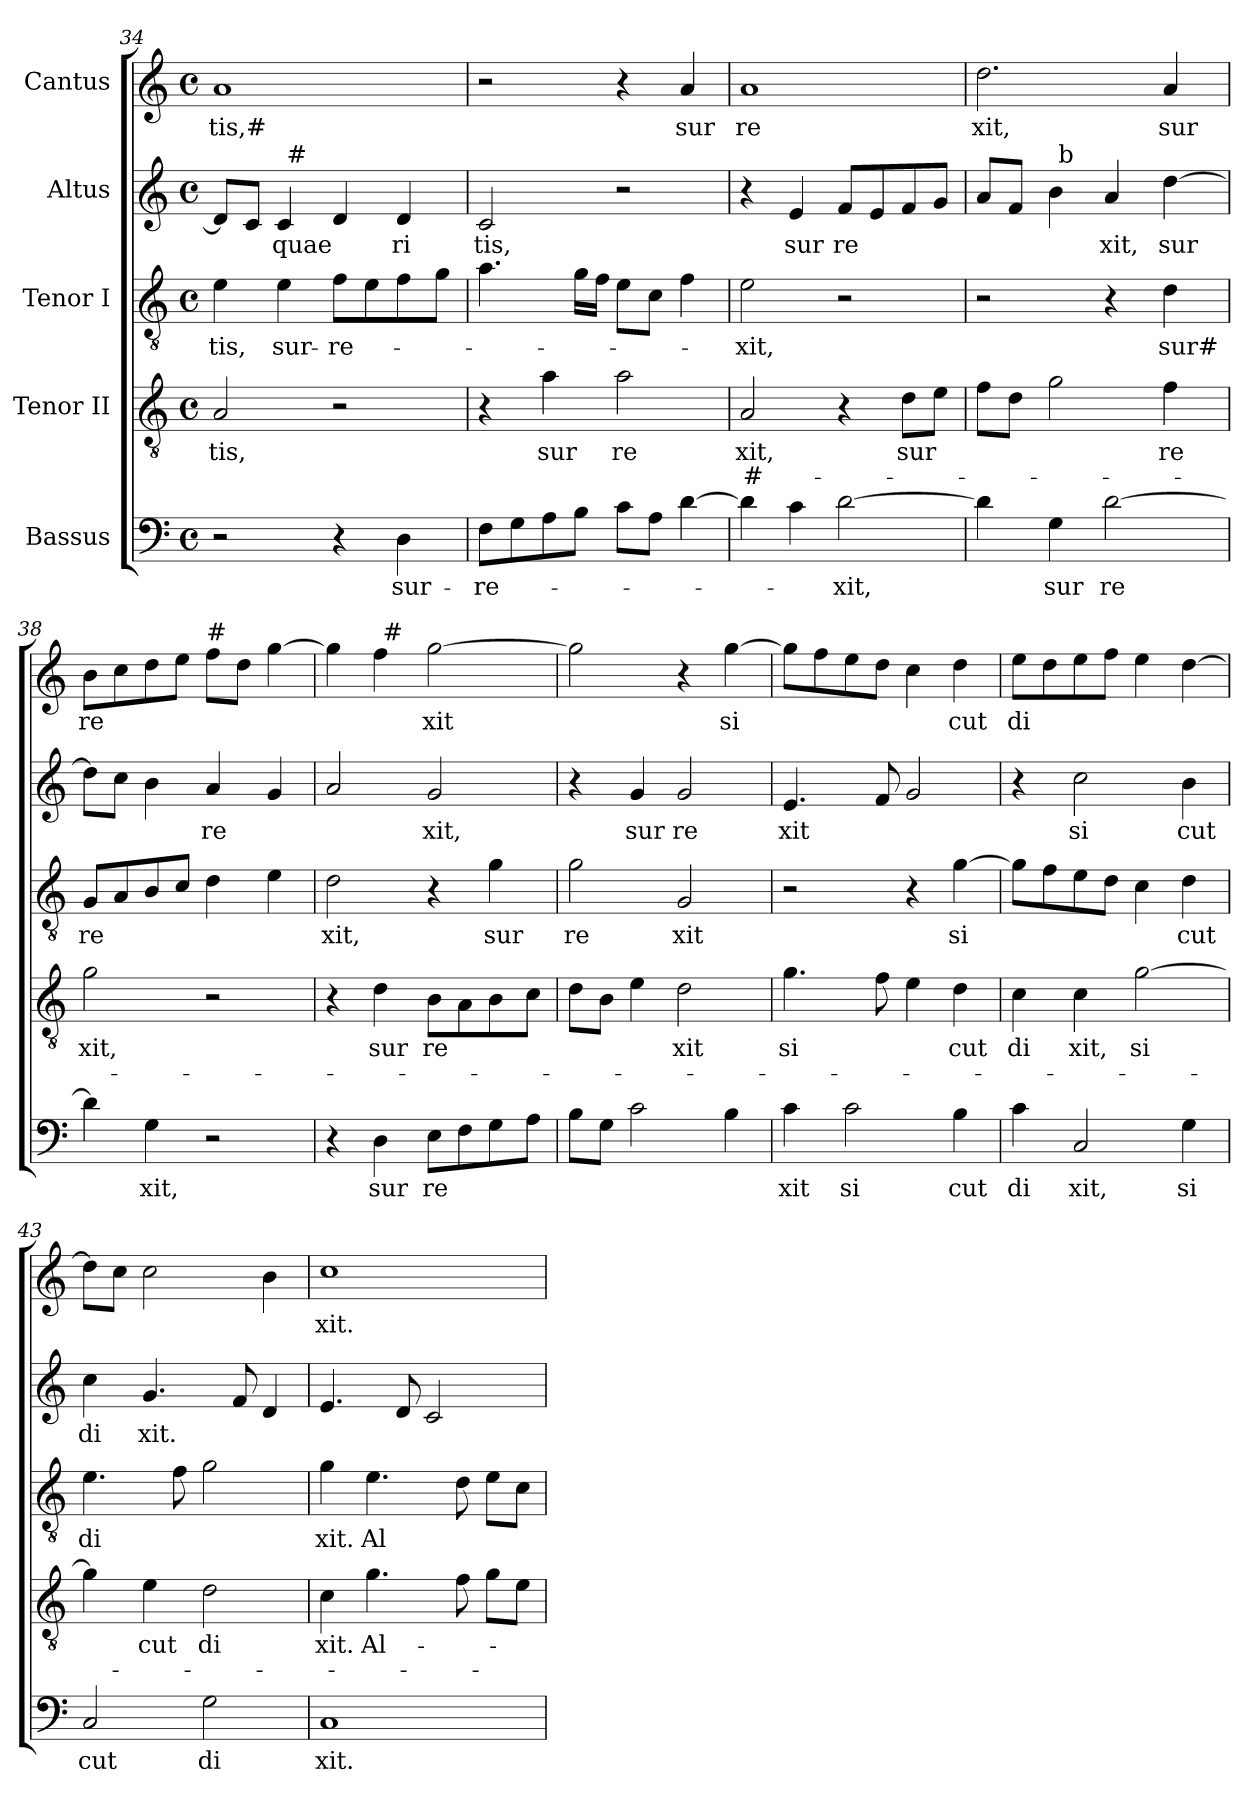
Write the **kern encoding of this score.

**kern	**text	**kern	**text	**text	**kern	**text	**kern	**text	**kern	**text
*part5	*part5	*part4	*part4	*part4	*part3	*part3	*part2	*part2	*part1	*part1
*staff5	*staff5	*staff4	*staff4	*staff4	*staff3	*staff3	*staff2	*staff2	*staff1	*staff1
*I"Bassus	*	*I"Tenor II	*	*	*I"Tenor I	*	*I"Altus	*	*I"Cantus	*
*clefF4	*	*clefGv2	*	*	*clefGv2	*	*clefG2	*	*clefG2	*
*M4/4	*	*M4/4	*	*	*M4/4	*	*M4/4	*	*M4/4	*
*met(c)	*	*met(c)	*	*	*met(c)	*	*met(c)	*	*met(c)	*
=34	=34	=34	=34	=34	=34	=34	=34	=34	=34	=34
!	!	!	!LO:LY:b:cj	!	!	!LO:LY:b:cj	!	!	!	!LO:LY:b:cj
*	*	*	*	*	*	*	*^	*	*	*
2r	.	2A/	tis,	.	4e\	-tis,	8d/L]	4ryy	.	1a	tis,#
.	.	.	.	.	.	.	8c/J	.	.	.	.
!	!	!	!	!	!	!LO:LY:b:cj	!	!	!LO:LY:b	!	!
.	.	.	.	.	4e\	sur-	4c/	64ryy	quae	.	.
!	!	!	!	!	!	!	!	!LO:TX:a:t=#	!	!	!
.	.	.	.	.	.	.	.	2ryy	.	.	.
!	!	!	!	!	!	!LO:LY:b:cj	!	!	!	!	!
4r	.	2r	.	.	8f\L	-re-	4d/	.	.	.	.
.	.	.	.	.	8e\	.	.	.	.	.	.
!	!LO:LY:b:cj	!	!	!	!	!	!	!	!LO:LY:b:cj	!	!
4D\	sur-	.	.	.	8f\	.	4d/	.	ri	.	.
.	.	.	.	.	.	.	.	8...ryy	.	.	.
.	.	.	.	.	8g\J	.	.	.	.	.	.
=35	=35	=35	=35	=35	=35	=35	=35	=35	=35	=35	=35
!	!LO:LY:b:cj	!	!	!	!	!	!	!	!LO:LY:b:cj	!	!
*	*	*	*	*	*	*	*v	*v	*	*	*
8F\L	-re-	4r	.	.	4.a\	.	2c/	tis,	2r	.
8G\	.	.	.	.	.	.	.	.	.	.
!	!	!	!LO:LY:b:cj	!	!	!	!	!	!	!
8A\	.	4a\	sur	.	.	.	.	.	.	.
8B\J	.	.	.	.	16g\L	.	.	.	.	.
.	.	.	.	.	16f\J	.	.	.	.	.
!	!	!	!LO:LY:b:cj	!	!	!	!	!	!	!
8c\L	.	2a\	re	.	8e\L	.	2r	.	4r	.
8A\J	.	.	.	.	8c\J	.	.	.	.	.
!	!	!	!	!	!	!	!	!	!	!LO:LY:b:cj
[>4d\	.	.	.	.	4f\	.	.	.	4a/	sur
=36	=36	=36	=36	=36	=36	=36	=36	=36	=36	=36
!	!	!	!LO:LY:b:cj	!LO:LY:b	!	!LO:LY:b:cj	!	!	!	!LO:LY:b:cj
4d\]	.	2A/	xit,	#-	2e\	-xit,	4r	.	1a	re
!	!	!	!	!	!	!	!	!LO:LY:b:cj	!	!
4c\	.	.	.	.	.	.	4e/	sur	.	.
!	!LO:LY:b	!	!	!	!	!	!	!LO:LY:b:cj	!	!
[>2d\	-xit,	4r	.	.	2r	.	8f/L	re	.	.
.	.	.	.	.	.	.	8e/	.	.	.
!	!	!	!LO:LY:b	!	!	!	!	!	!	!
.	.	8d\L	-sur	.	.	.	8f/	.	.	.
.	.	8e\J	.	.	.	.	8g/J	.	.	.
!!LO:LB:g=z
=37	=37	=37	=37	=37	=37	=37	=37	=37	=37	=37
!	!	!	!	!	!	!	!	!	!	!LO:LY:b:cj
*	*	*^	*	*	*	*	*^	*	*	*
4d\]	.	8f\L	8..ryy	.	.	2r	.	8a/L	4ryy	.	2.dd\	xit,
.	.	8d\J	.	.	.	.	.	8f/J	.	.	.	.
.	.	.	2ryy	.	.	.	.	.	.	.	.	.
!	!LO:LY:b:cj	!	!	!	!	!	!	!	!	!	!	!
4G\	sur	2g\	.	.	.	.	.	4b\	64ryy	.	.	.
!	!	!	!	!	!	!	!	!	!LO:TX:a:t=b	!	!	!
.	.	.	.	.	.	.	.	.	2ryy	.	.	.
!	!LO:LY:b:cj	!	!	!	!	!	!	!	!	!LO:LY:b:cj	!	!
[>2d\	re	.	.	.	.	4r	.	4a/	.	xit,	.	.
.	.	.	4ryy	.	.	.	.	.	.	.	.	.
!	!	!	!	!LO:LY:b:cj	!	!	!LO:LY:b:rj	!	!	!LO:LY:b	!	!LO:LY:b:cj
.	.	4f\	.	re	.	4d\	sur#	[>4dd\	.	sur	4a/	sur
.	.	.	.	.	.	.	.	.	8...ryy	.	.	.
.	.	.	32ryy	.	.	.	.	.	.	.	.	.
=38	=38	=38	=38	=38	=38	=38	=38	=38	=38	=38	=38	=38
!	!	!	!	!LO:LY:b:cj	!	!	!LO:LY:b:cj	!	!	!	!	!LO:LY:b:cj
*	*	*v	*v	*	*	*	*	*v	*v	*	*	*
4d\]	.	2g\	xit,	.	8G/L	re	8dd\L]	.	8b\L	re
.	.	.	.	.	8A/	.	8cc\J	.	8cc\	.
!	!LO:LY:b:cj	!	!	!	!	!	!	!	!	!
4G\	xit,	.	.	.	8B/	.	4b\	.	8dd\	.
.	.	.	.	.	8c/J	.	.	.	8ee\J	.
!	!	!	!	!	!	!	!	!	!LO:TX:a:t=#	!
!	!	!	!	!	!	!	!	!LO:LY:b:cj	!	!
2r	.	2r	.	.	4d\	.	4a/	re	8ff\L	.
.	.	.	.	.	.	.	.	.	8dd\J	.
.	.	.	.	.	4e\	.	4g/	.	[>4gg\	.
=39	=39	=39	=39	=39	=39	=39	=39	=39	=39	=39
!	!	!	!	!	!	!LO:LY:b:cj	!	!	!	!
*	*	*	*	*	*	*	*	*	*^	*
4r	.	4r	.	.	2d\	xit,	2a/	.	4gg\]	4ryy	.
!	!LO:LY:b:cj	!	!LO:LY:b:cj	!	!	!	!	!	!	!	!
4D\	sur	4d\	sur	.	.	.	.	.	4ff\	64ryy	.
!	!	!	!	!	!	!	!	!	!	!LO:TX:a:t=#	!
.	.	.	.	.	.	.	.	.	.	2ryy	.
!	!LO:LY:b:cj	!	!LO:LY:b:cj	!	!	!	!	!LO:LY:b:cj	!	!	!LO:LY:b
8E\L	re	8B\L	re	.	4r	.	2g/	xit,	[>2gg\	.	xit
8F\	.	8A\	.	.	.	.	.	.	.	.	.
!	!	!	!	!	!	!LO:LY:b:cj	!	!	!	!	!
8G\	.	8B\	.	.	4g\	sur	.	.	.	.	.
.	.	.	.	.	.	.	.	.	.	8...ryy	.
8A\J	.	8c\J	.	.	.	.	.	.	.	.	.
=40	=40	=40	=40	=40	=40	=40	=40	=40	=40	=40	=40
!	!	!	!	!	!	!LO:LY:b:cj	!	!	!	!	!
*	*	*	*	*	*	*	*	*	*v	*v	*
8B\L	.	8d\L	.	.	2g\	re	4r	.	2gg\]	.
8G\J	.	8B\J	.	.	.	.	.	.	.	.
!	!	!	!	!	!	!	!	!LO:LY:b:cj	!	!
2c\	.	4e\	.	.	.	.	4g/	sur	.	.
!	!	!	!LO:LY:b:cj	!	!	!LO:LY:b:cj	!	!LO:LY:b:cj	!	!
.	.	2d\	xit	.	2G/	xit	2g/	re	4r	.
!	!	!	!	!	!	!	!	!	!	!LO:LY:b:cj
4B\	.	.	.	.	.	.	.	.	[>4gg\	si
=41	=41	=41	=41	=41	=41	=41	=41	=41	=41	=41
!	!LO:LY:b:cj	!	!LO:LY:b:cj	!	!	!	!	!LO:LY:b	!	!
4c\	xit	4.g\	si	.	2r	.	4.e/	xit	8gg\L]	.
.	.	.	.	.	.	.	.	.	8ff\	.
!	!LO:LY:b:cj	!	!	!	!	!	!	!	!	!
2c\	si	.	.	.	.	.	.	.	8ee\	.
.	.	8f\	.	.	.	.	8f/	.	8dd\J	.
.	.	4e\	.	.	4r	.	2g/	.	4cc\	.
!	!LO:LY:b:cj	!	!LO:LY:b:cj	!	!	!LO:LY:b:cj	!	!	!	!LO:LY:b:cj
4B\	cut	4d\	cut	.	[>4g\	si	.	.	4dd\	cut
=42	=42	=42	=42	=42	=42	=42	=42	=42	=42	=42
!	!LO:LY:b:cj	!	!LO:LY:b:cj	!	!	!	!	!	!	!LO:LY:b:cj
4c\	di	4c\	di	.	8g\L]	.	4r	.	8ee\L	di
.	.	.	.	.	8f\	.	.	.	8dd\	.
!	!LO:LY:b:cj	!	!LO:LY:b:cj	!	!	!	!	!LO:LY:b:cj	!	!
2C/	xit,	4c\	xit,	.	8e\	.	2cc\	si	8ee\	.
.	.	.	.	.	8d\J	.	.	.	8ff\J	.
!	!	!	!LO:LY:b:cj	!	!	!	!	!	!	!
.	.	[>2g\	si	.	4c\	.	.	.	4ee\	.
!	!LO:LY:b:cj	!	!	!	!	!LO:LY:b:cj	!	!LO:LY:b:cj	!	!
4G\	si	.	.	.	4d\	cut	4b\	cut	[>4dd\	.
=43	=43	=43	=43	=43	=43	=43	=43	=43	=43	=43
!	!LO:LY:b:cj	!	!	!	!	!LO:LY:b:cj	!	!LO:LY:b:cj	!	!
2C/	cut	4g\]	.	.	4.e\	di	4cc\	di	8dd\L]	.
.	.	.	.	.	.	.	.	.	8cc\J	.
!	!	!	!LO:LY:b:cj	!	!	!	!	!LO:LY:b	!	!
.	.	4e\	cut	.	.	.	4.g/	xit.	2cc\	.
.	.	.	.	.	8f\	.	.	.	.	.
!	!LO:LY:b:cj	!	!LO:LY:b:cj	!	!	!	!	!	!	!
2G\	di	2d\	di	.	2g\	.	.	.	.	.
.	.	.	.	.	.	.	8f/	.	.	.
.	.	.	.	.	.	.	4d/	.	4b\	.
!!LO:PB:g=z
=44	=44	=44	=44	=44	=44	=44	=44	=44	=44	=44
!	!LO:LY:b:cj	!	!LO:LY:b:cj	!	!	!LO:LY:b:cj	!	!	!	!LO:LY:b:cj
1C	xit.	4c\	xit.	.	4g\	xit.	4.e/	.	1cc	xit.
!	!	!	!LO:LY:b:cj	!	!	!LO:LY:b:cj	!	!	!	!
.	.	4.g\	Al-	.	4.e\	Al	.	.	.	.
.	.	.	.	.	.	.	8d/	.	.	.
.	.	.	.	.	.	.	2c/	.	.	.
.	.	8f\	.	.	8d\	.	.	.	.	.
.	.	8g\L	.	.	8e\L	.	.	.	.	.
.	.	8e\J	.	.	8c\J	.	.	.	.	.
=	=	=	=	=	=	=	=	=	=	=
*-	*-	*-	*-	*-	*-	*-	*-	*-	*-	*-
